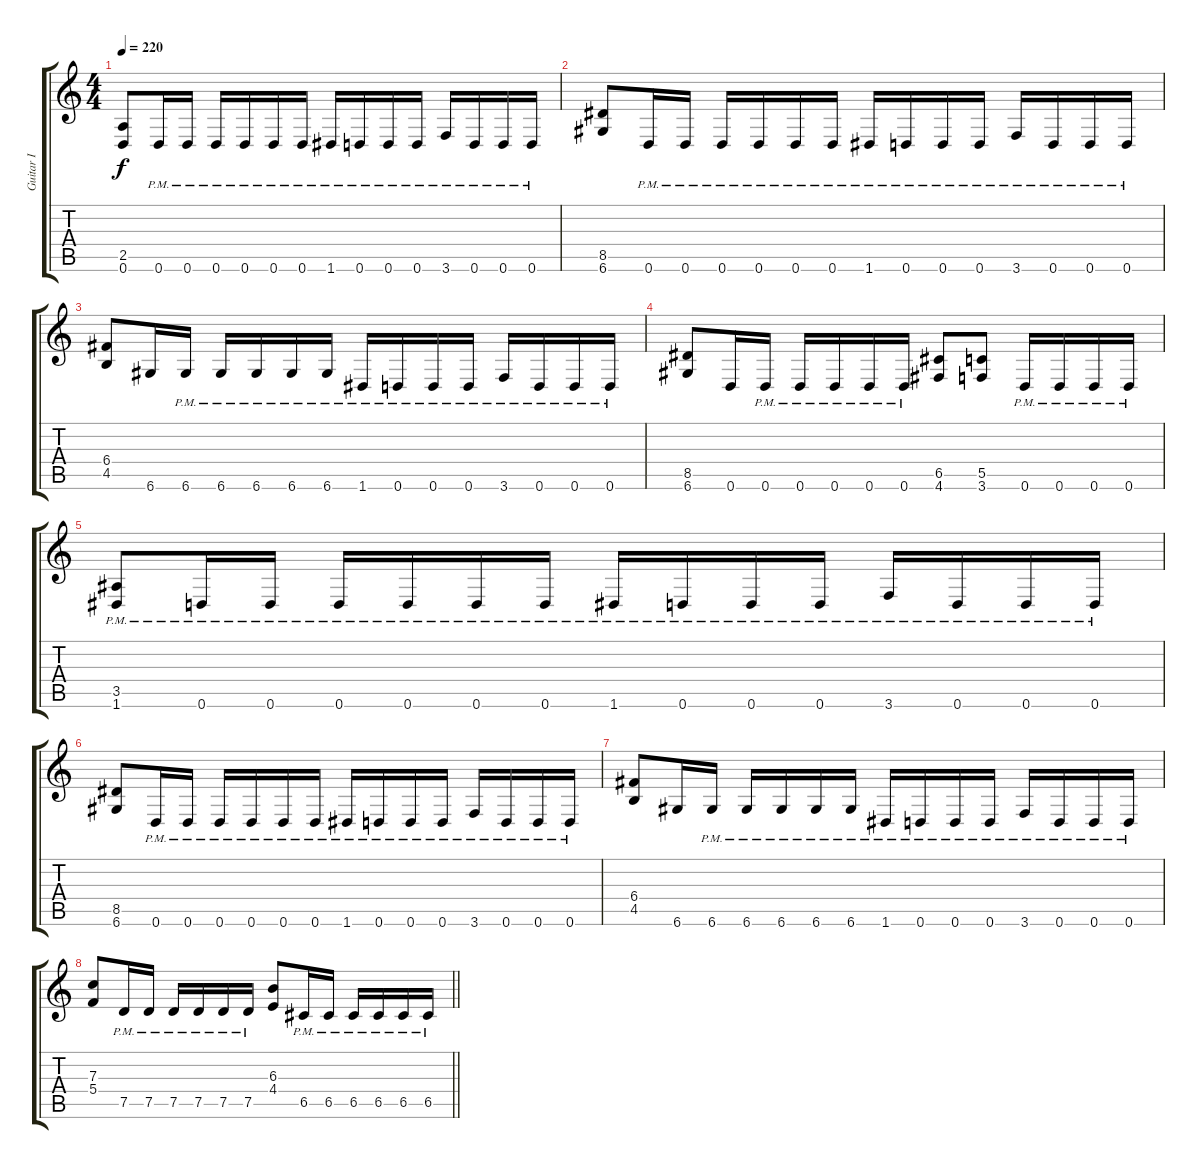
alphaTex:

\track ("Guitar I" "Guitar I") {instrument distortionguitar}
\staff {score tabs}
\tuning (D4 A3 F3 C3 G2 D2) {hide}
\ts (4 4)
\section ("" "")
\tempo 220
\clef g2
\ks c
(2.5 0.6).8{dy f} 0.6{pm}.16 0.6{pm}.16 0.6{pm}.16 0.6{pm}.16 0.6{pm}.16 0.6{pm}.16 1.6{pm}.16 0.6{pm}.16 0.6{pm}.16 0.6{pm}.16 3.6{pm}.16 0.6{pm}.16 0.6{pm}.16 0.6{pm}.16 |
(8.5 6.6).8 0.6{pm}.16 0.6{pm}.16 0.6{pm}.16 0.6{pm}.16 0.6{pm}.16 0.6{pm}.16 1.6{pm}.16 0.6{pm}.16 0.6{pm}.16 0.6{pm}.16 3.6{pm}.16 0.6{pm}.16 0.6{pm}.16 0.6{pm}.16 |
(6.4 4.5).8 6.6.16 6.6{pm}.16 6.6{pm}.16 6.6{pm}.16 6.6{pm}.16 6.6{pm}.16 1.6{pm}.16 0.6{pm}.16 0.6{pm}.16 0.6{pm}.16 3.6{pm}.16 0.6{pm}.16 0.6{pm}.16 0.6{pm}.16 |
(8.5 6.6).8 0.6.16 0.6{pm}.16 0.6{pm}.16 0.6{pm}.16 0.6{pm}.16 0.6{pm}.16 (6.5 4.6).8 (5.5 3.6).8 0.6{pm}.16 0.6{pm}.16 0.6{pm}.16 0.6{pm}.16 |
(3.5 1.6{pm}).8 0.6{pm}.16 0.6{pm}.16 0.6{pm}.16 0.6{pm}.16 0.6{pm}.16 0.6{pm}.16 1.6{pm}.16 0.6{pm}.16 0.6{pm}.16 0.6{pm}.16 3.6{pm}.16 0.6{pm}.16 0.6{pm}.16 0.6{pm}.16 |
(8.5 6.6).8 0.6{pm}.16 0.6{pm}.16 0.6{pm}.16 0.6{pm}.16 0.6{pm}.16 0.6{pm}.16 1.6{pm}.16 0.6{pm}.16 0.6{pm}.16 0.6{pm}.16 3.6{pm}.16 0.6{pm}.16 0.6{pm}.16 0.6{pm}.16 |
(6.4 4.5).8 6.6.16 6.6{pm}.16 6.6{pm}.16 6.6{pm}.16 6.6{pm}.16 6.6{pm}.16 1.6{pm}.16 0.6{pm}.16 0.6{pm}.16 0.6{pm}.16 3.6{pm}.16 0.6{pm}.16 0.6{pm}.16 0.6{pm}.16 |
\barLineRight lightlight
(7.3 5.4).8 7.5{pm}.16 7.5{pm}.16 7.5{pm}.16 7.5{pm}.16 7.5{pm}.16 7.5{pm}.16 (6.3 4.4).8 6.5{pm}.16 6.5{pm}.16 6.5{pm}.16 6.5{pm}.16 6.5{pm}.16 6.5{pm}.16
